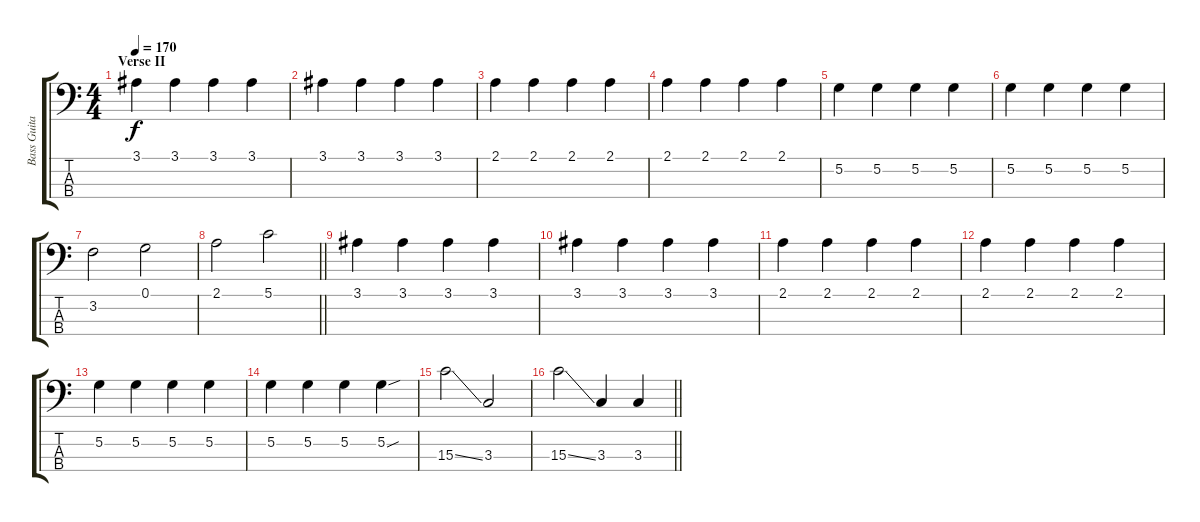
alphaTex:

\track ("Bass Guitar" "Bass Guita") {instrument electricbassfinger}
\staff {score tabs}
\tuning (G2 D2 A1 E1) {hide}
\ts (4 4)
\section ("" "Verse II")
\tempo 170
\clef f4
\ks c
3.1.4{dy f} 3.1.4 3.1.4 3.1.4 |
3.1.4 3.1.4 3.1.4 3.1.4 |
2.1.4 2.1.4 2.1.4 2.1.4 |
2.1.4 2.1.4 2.1.4 2.1.4 |
5.2.4 5.2.4 5.2.4 5.2.4 |
5.2.4 5.2.4 5.2.4 5.2.4 |
3.2.2 0.1.2 |
\barLineRight lightlight
2.1.2 5.1.2 |
3.1.4 3.1.4 3.1.4 3.1.4 |
3.1.4 3.1.4 3.1.4 3.1.4 |
2.1.4 2.1.4 2.1.4 2.1.4 |
2.1.4 2.1.4 2.1.4 2.1.4 |
5.2.4 5.2.4 5.2.4 5.2.4 |
5.2.4 5.2.4 5.2.4 5.2{sou}.4 |
15.3{ss}.2 3.3.2 |
\barLineRight lightlight
15.3{ss}.2 3.3.4 3.3.4
